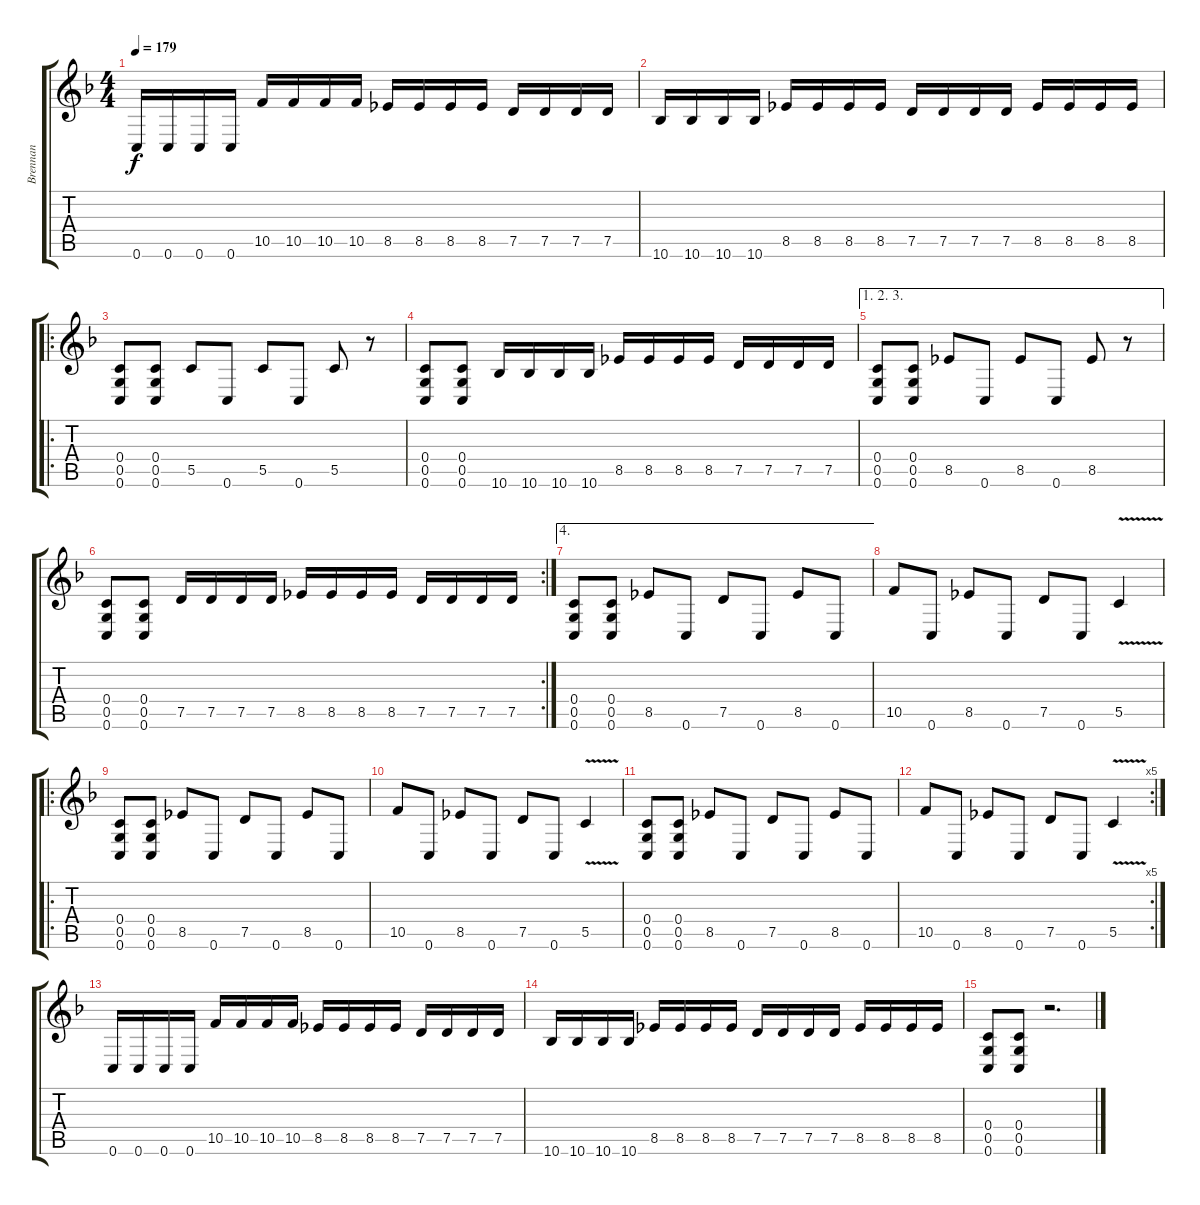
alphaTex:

\track ("Brennan" "Brennan") {instrument overdrivenguitar}
\staff {score tabs}
\tuning (D4 A3 F3 C3 G2 C2) {hide}
\ts (4 4)
\tempo 179
\clef g2
\ks f
0.6.16{dy f} 0.6.16 0.6.16 0.6.16 10.5.16 10.5.16 10.5.16 10.5.16 8.5.16 8.5.16 8.5.16 8.5.16 7.5.16 7.5.16 7.5.16 7.5.16 |
10.6.16 10.6.16 10.6.16 10.6.16 8.5.16 8.5.16 8.5.16 8.5.16 7.5.16 7.5.16 7.5.16 7.5.16 8.5.16 8.5.16 8.5.16 8.5.16 |
\ro
(0.4 0.5 0.6).8 (0.4 0.5 0.6).8 5.5.8 0.6.8 5.5.8 0.6.8 5.5.8 r.8 |
(0.4 0.5 0.6).8 (0.4 0.5 0.6).8 10.6.16 10.6.16 10.6.16 10.6.16 8.5.16 8.5.16 8.5.16 8.5.16 7.5.16 7.5.16 7.5.16 7.5.16 |
\ae (1 2 3)
(0.4 0.5 0.6).8 (0.4 0.5 0.6).8 8.5.8 0.6.8 8.5.8 0.6.8 8.5.8 r.8 |
\rc 2
(0.4 0.5 0.6).8 (0.4 0.5 0.6).8 7.5.16 7.5.16 7.5.16 7.5.16 8.5.16 8.5.16 8.5.16 8.5.16 7.5.16 7.5.16 7.5.16 7.5.16 |
\ae 4
(0.4 0.5 0.6).8 (0.4 0.5 0.6).8 8.5.8 0.6.8 7.5.8 0.6.8 8.5.8 0.6.8 |
10.5.8 0.6.8 8.5.8 0.6.8 7.5.8 0.6.8 5.5{v}.4 |
\ro
(0.4 0.5 0.6).8 (0.4 0.5 0.6).8 8.5.8 0.6.8 7.5.8 0.6.8 8.5.8 0.6.8 |
10.5.8 0.6.8 8.5.8 0.6.8 7.5.8 0.6.8 5.5{v}.4 |
(0.4 0.5 0.6).8 (0.4 0.5 0.6).8 8.5.8 0.6.8 7.5.8 0.6.8 8.5.8 0.6.8 |
\rc 5
10.5.8 0.6.8 8.5.8 0.6.8 7.5.8 0.6.8 5.5{v}.4 |
0.6.16 0.6.16 0.6.16 0.6.16 10.5.16 10.5.16 10.5.16 10.5.16 8.5.16 8.5.16 8.5.16 8.5.16 7.5.16 7.5.16 7.5.16 7.5.16 |
10.6.16 10.6.16 10.6.16 10.6.16 8.5.16 8.5.16 8.5.16 8.5.16 7.5.16 7.5.16 7.5.16 7.5.16 8.5.16 8.5.16 8.5.16 8.5.16 |
(0.4 0.5 0.6).8 (0.4 0.5 0.6).8 r.2{d}
